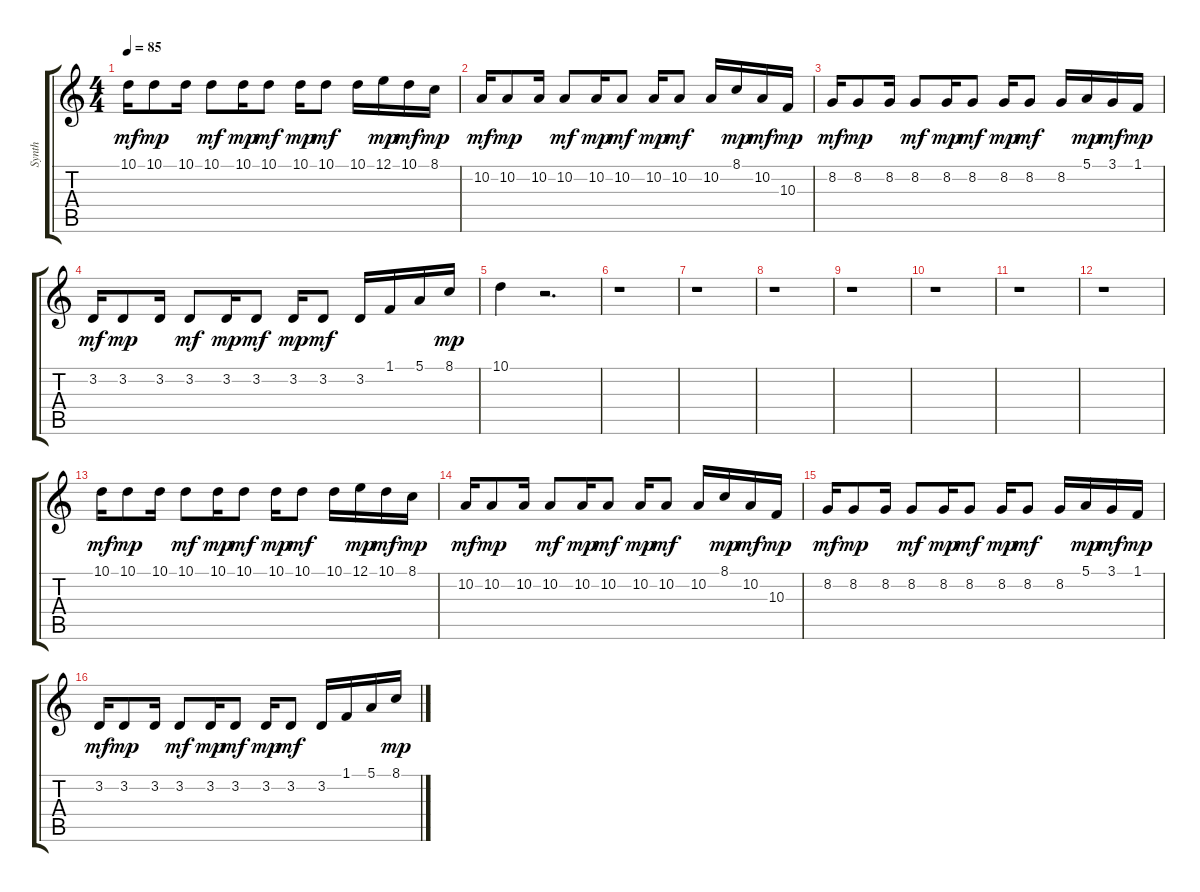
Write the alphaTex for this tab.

\track ("Synth" "Synth") {instrument lead4chiff}
\staff {score tabs}
\tuning (E4 B3 G3 D3 A2 E2) {hide}
\ts (4 4)
\tempo 85
\clef g2
\ks c
10.1.16{dy mf} 10.1.8{dy mp} 10.1.16 10.1.8{dy mf} 10.1.16{dy mp} 10.1.8{dy mf} 10.1.16{dy mp} 10.1.8{dy mf} 10.1.16 12.1.16{dy mp} 10.1.16{dy mf} 8.1.16{dy mp} |
10.2.16{dy mf} 10.2.8{dy mp} 10.2.16 10.2.8{dy mf} 10.2.16{dy mp} 10.2.8{dy mf} 10.2.16{dy mp} 10.2.8{dy mf} 10.2.16 8.1.16{dy mp} 10.2.16{dy mf} 10.3.16{dy mp} |
8.2.16{dy mf} 8.2.8{dy mp} 8.2.16 8.2.8{dy mf} 8.2.16{dy mp} 8.2.8{dy mf} 8.2.16{dy mp} 8.2.8{dy mf} 8.2.16 5.1.16{dy mp} 3.1.16{dy mf} 1.1.16{dy mp} |
3.2.16{dy mf} 3.2.8{dy mp} 3.2.16 3.2.8{dy mf} 3.2.16{dy mp} 3.2.8{dy mf} 3.2.16{dy mp} 3.2.8{dy mf} 3.2.16 1.1.16 5.1.16 8.1.16{dy mp} |
10.1.4 r.2{d} |
r.1 |
r.1 |
r.1 |
r.1 |
r.1 |
r.1 |
r.1 |
10.1.16{dy mf} 10.1.8{dy mp} 10.1.16 10.1.8{dy mf} 10.1.16{dy mp} 10.1.8{dy mf} 10.1.16{dy mp} 10.1.8{dy mf} 10.1.16 12.1.16{dy mp} 10.1.16{dy mf} 8.1.16{dy mp} |
10.2.16{dy mf} 10.2.8{dy mp} 10.2.16 10.2.8{dy mf} 10.2.16{dy mp} 10.2.8{dy mf} 10.2.16{dy mp} 10.2.8{dy mf} 10.2.16 8.1.16{dy mp} 10.2.16{dy mf} 10.3.16{dy mp} |
8.2.16{dy mf} 8.2.8{dy mp} 8.2.16 8.2.8{dy mf} 8.2.16{dy mp} 8.2.8{dy mf} 8.2.16{dy mp} 8.2.8{dy mf} 8.2.16 5.1.16{dy mp} 3.1.16{dy mf} 1.1.16{dy mp} |
3.2.16{dy mf} 3.2.8{dy mp} 3.2.16 3.2.8{dy mf} 3.2.16{dy mp} 3.2.8{dy mf} 3.2.16{dy mp} 3.2.8{dy mf} 3.2.16 1.1.16 5.1.16 8.1.16{dy mp}
